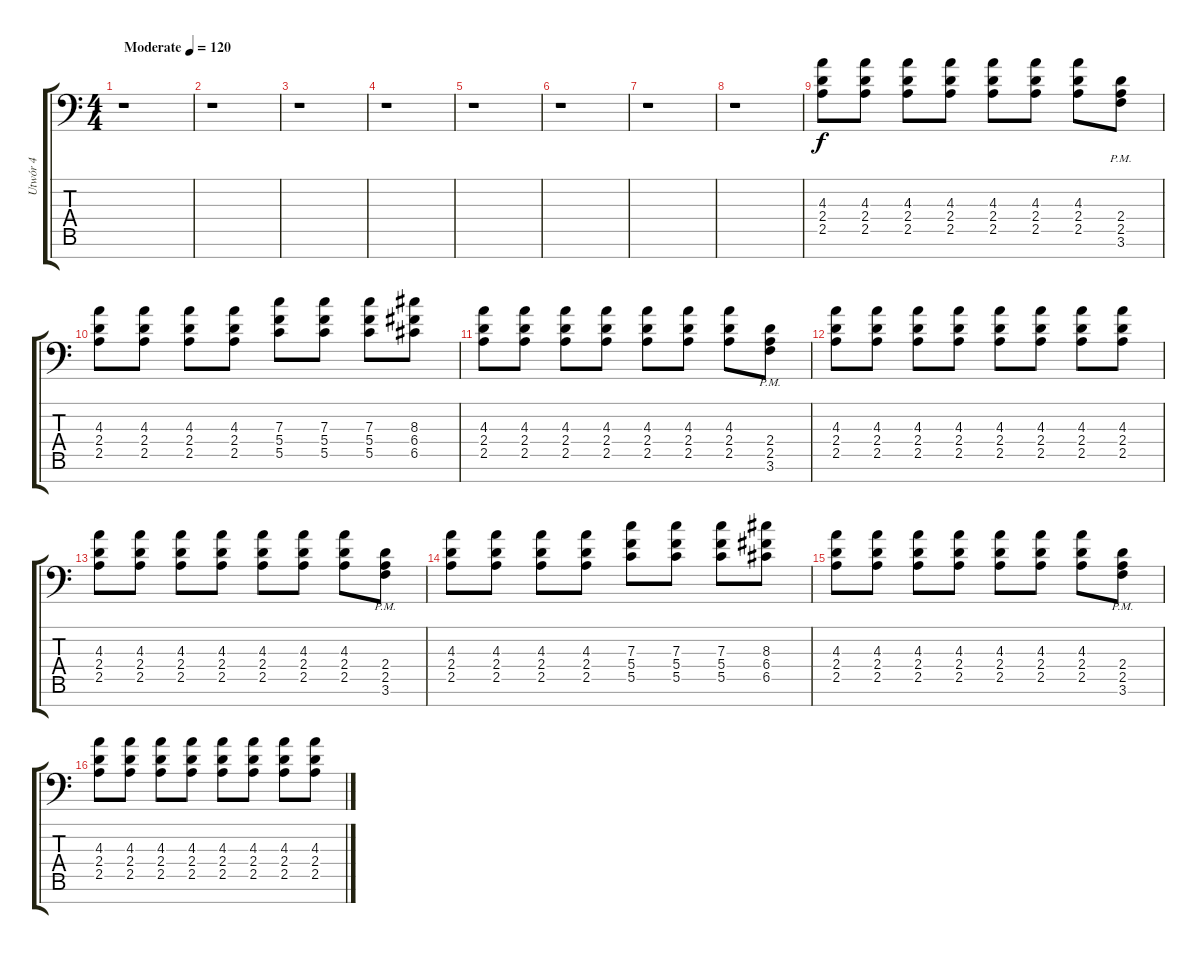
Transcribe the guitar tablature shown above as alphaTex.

\track ("Utwór 4" "Utwór 4") {instrument overdrivenguitar}
\staff {score tabs}
\tuning (D4 A3 F3 C3 G2 D2 A1) {hide}
\ts (4 4)
\tempo (120 "Moderate")
\clef f4
\ks c
r.1{dy f instrument overdrivenguitar} |
r.1 |
r.1 |
r.1 |
r.1 |
r.1 |
r.1 |
r.1 |
(4.3 2.4 2.5).8 (4.3 2.4 2.5).8 (4.3 2.4 2.5).8 (4.3 2.4 2.5).8 (4.3 2.4 2.5).8 (4.3 2.4 2.5).8 (4.3 2.4 2.5).8 (2.4 2.5 3.6{pm}).8 |
(4.3 2.4 2.5).8 (4.3 2.4 2.5).8 (4.3 2.4 2.5).8 (4.3 2.4 2.5).8 (7.3 5.4 5.5).8 (7.3 5.4 5.5).8 (7.3 5.4 5.5).8 (8.3 6.4 6.5).8 |
(4.3 2.4 2.5).8 (4.3 2.4 2.5).8 (4.3 2.4 2.5).8 (4.3 2.4 2.5).8 (4.3 2.4 2.5).8 (4.3 2.4 2.5).8 (4.3 2.4 2.5).8 (2.4 2.5 3.6{pm}).8 |
(4.3 2.4 2.5).8 (4.3 2.4 2.5).8 (4.3 2.4 2.5).8 (4.3 2.4 2.5).8 (4.3 2.4 2.5).8 (4.3 2.4 2.5).8 (4.3 2.4 2.5).8 (4.3 2.4 2.5).8 |
(4.3 2.4 2.5).8 (4.3 2.4 2.5).8 (4.3 2.4 2.5).8 (4.3 2.4 2.5).8 (4.3 2.4 2.5).8 (4.3 2.4 2.5).8 (4.3 2.4 2.5).8 (2.4 2.5 3.6{pm}).8 |
(4.3 2.4 2.5).8 (4.3 2.4 2.5).8 (4.3 2.4 2.5).8 (4.3 2.4 2.5).8 (7.3 5.4 5.5).8 (7.3 5.4 5.5).8 (7.3 5.4 5.5).8 (8.3 6.4 6.5).8 |
(4.3 2.4 2.5).8 (4.3 2.4 2.5).8 (4.3 2.4 2.5).8 (4.3 2.4 2.5).8 (4.3 2.4 2.5).8 (4.3 2.4 2.5).8 (4.3 2.4 2.5).8 (2.4 2.5 3.6{pm}).8 |
(4.3 2.4 2.5).8 (4.3 2.4 2.5).8 (4.3 2.4 2.5).8 (4.3 2.4 2.5).8 (4.3 2.4 2.5).8 (4.3 2.4 2.5).8 (4.3 2.4 2.5).8 (4.3 2.4 2.5).8
